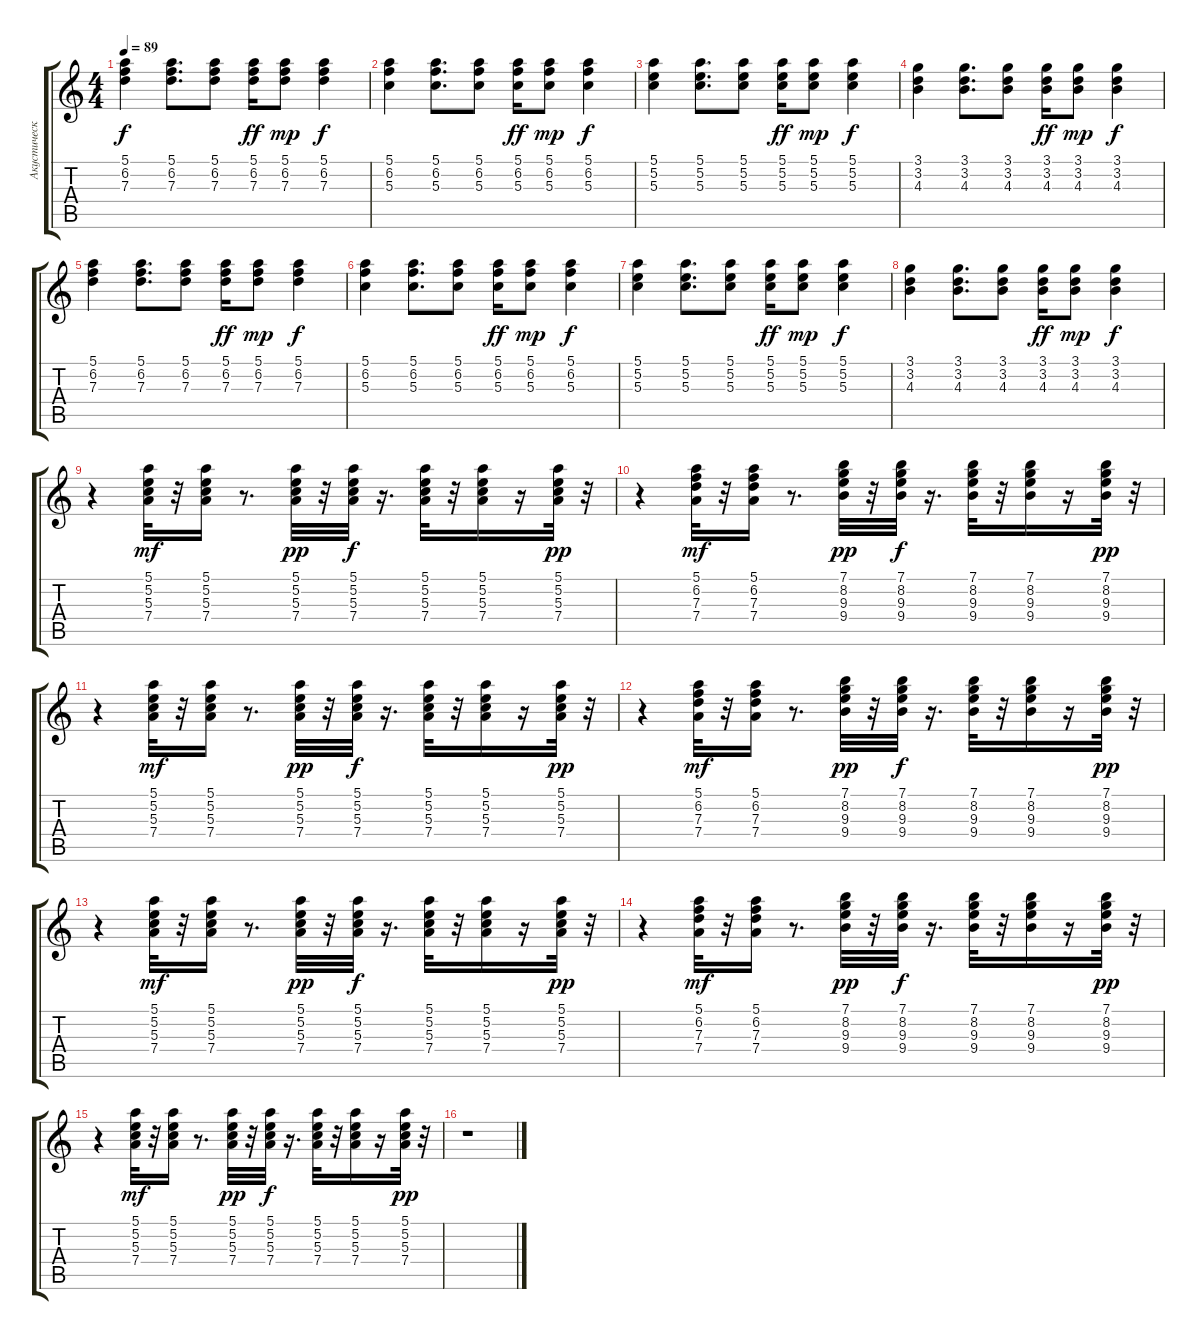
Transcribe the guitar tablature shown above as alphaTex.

\track ("Акустическая Гитара " "Акустическ") {instrument acousticguitarsteel}
\staff {score tabs}
\tuning (E4 B3 G3 D3 A2 E2) {hide}
\ts (4 4)
\tempo 89
\clef g2
\ks c
(5.1 6.2 7.3).4{dy f} (5.1 6.2 7.3).8{d} (5.1 6.2 7.3).8 (5.1 6.2 7.3).16{dy ff} (5.1 6.2 7.3).8{dy mp} (5.1 6.2 7.3).4{dy f} |
(5.1 6.2 5.3).4 (5.1 6.2 5.3).8{d} (5.1 6.2 5.3).8 (5.1 6.2 5.3).16{dy ff} (5.1 6.2 5.3).8{dy mp} (5.1 6.2 5.3).4{dy f} |
(5.1 5.2 5.3).4 (5.1 5.2 5.3).8{d} (5.1 5.2 5.3).8 (5.1 5.2 5.3).16{dy ff} (5.1 5.2 5.3).8{dy mp} (5.1 5.2 5.3).4{dy f} |
(3.1 3.2 4.3).4 (3.1 3.2 4.3).8{d} (3.1 3.2 4.3).8 (3.1 3.2 4.3).16{dy ff} (3.1 3.2 4.3).8{dy mp} (3.1 3.2 4.3).4{dy f} |
(5.1 6.2 7.3).4 (5.1 6.2 7.3).8{d} (5.1 6.2 7.3).8 (5.1 6.2 7.3).16{dy ff} (5.1 6.2 7.3).8{dy mp} (5.1 6.2 7.3).4{dy f} |
(5.1 6.2 5.3).4 (5.1 6.2 5.3).8{d} (5.1 6.2 5.3).8 (5.1 6.2 5.3).16{dy ff} (5.1 6.2 5.3).8{dy mp} (5.1 6.2 5.3).4{dy f} |
(5.1 5.2 5.3).4 (5.1 5.2 5.3).8{d} (5.1 5.2 5.3).8 (5.1 5.2 5.3).16{dy ff} (5.1 5.2 5.3).8{dy mp} (5.1 5.2 5.3).4{dy f} |
(3.1 3.2 4.3).4 (3.1 3.2 4.3).8{d} (3.1 3.2 4.3).8 (3.1 3.2 4.3).16{dy ff} (3.1 3.2 4.3).8{dy mp} (3.1 3.2 4.3).4{dy f} |
r.4 (5.1 5.2 5.3 7.4).32{dy mf} r.32 (5.1 5.2 5.3 7.4).16 r.8{d} (5.1 5.2 5.3 7.4).32{dy pp} r.32 (5.1 5.2 5.3 7.4).32{dy f} r.16{d} (5.1 5.2 5.3 7.4).32 r.32 (5.1 5.2 5.3 7.4).16 r.16 (5.1 5.2 5.3 7.4).32{dy pp} r.32 |
r.4 (5.1 6.2 7.3 7.4).32{dy mf} r.32 (5.1 6.2 7.3 7.4).16 r.8{d} (7.1 8.2 9.3 9.4).32{dy pp} r.32 (7.1 8.2 9.3 9.4).32{dy f} r.16{d} (7.1 8.2 9.3 9.4).32 r.32 (7.1 8.2 9.3 9.4).16 r.16 (7.1 8.2 9.3 9.4).32{dy pp} r.32 |
r.4 (5.1 5.2 5.3 7.4).32{dy mf} r.32 (5.1 5.2 5.3 7.4).16 r.8{d} (5.1 5.2 5.3 7.4).32{dy pp} r.32 (5.1 5.2 5.3 7.4).32{dy f} r.16{d} (5.1 5.2 5.3 7.4).32 r.32 (5.1 5.2 5.3 7.4).16 r.16 (5.1 5.2 5.3 7.4).32{dy pp} r.32 |
r.4 (5.1 6.2 7.3 7.4).32{dy mf} r.32 (5.1 6.2 7.3 7.4).16 r.8{d} (7.1 8.2 9.3 9.4).32{dy pp} r.32 (7.1 8.2 9.3 9.4).32{dy f} r.16{d} (7.1 8.2 9.3 9.4).32 r.32 (7.1 8.2 9.3 9.4).16 r.16 (7.1 8.2 9.3 9.4).32{dy pp} r.32 |
r.4 (5.1 5.2 5.3 7.4).32{dy mf} r.32 (5.1 5.2 5.3 7.4).16 r.8{d} (5.1 5.2 5.3 7.4).32{dy pp} r.32 (5.1 5.2 5.3 7.4).32{dy f} r.16{d} (5.1 5.2 5.3 7.4).32 r.32 (5.1 5.2 5.3 7.4).16 r.16 (5.1 5.2 5.3 7.4).32{dy pp} r.32 |
r.4 (5.1 6.2 7.3 7.4).32{dy mf} r.32 (5.1 6.2 7.3 7.4).16 r.8{d} (7.1 8.2 9.3 9.4).32{dy pp} r.32 (7.1 8.2 9.3 9.4).32{dy f} r.16{d} (7.1 8.2 9.3 9.4).32 r.32 (7.1 8.2 9.3 9.4).16 r.16 (7.1 8.2 9.3 9.4).32{dy pp} r.32 |
r.4 (5.1 5.2 5.3 7.4).32{dy mf} r.32 (5.1 5.2 5.3 7.4).16 r.8{d} (5.1 5.2 5.3 7.4).32{dy pp} r.32 (5.1 5.2 5.3 7.4).32{dy f} r.16{d} (5.1 5.2 5.3 7.4).32 r.32 (5.1 5.2 5.3 7.4).16 r.16 (5.1 5.2 5.3 7.4).32{dy pp} r.32 |
r.1
